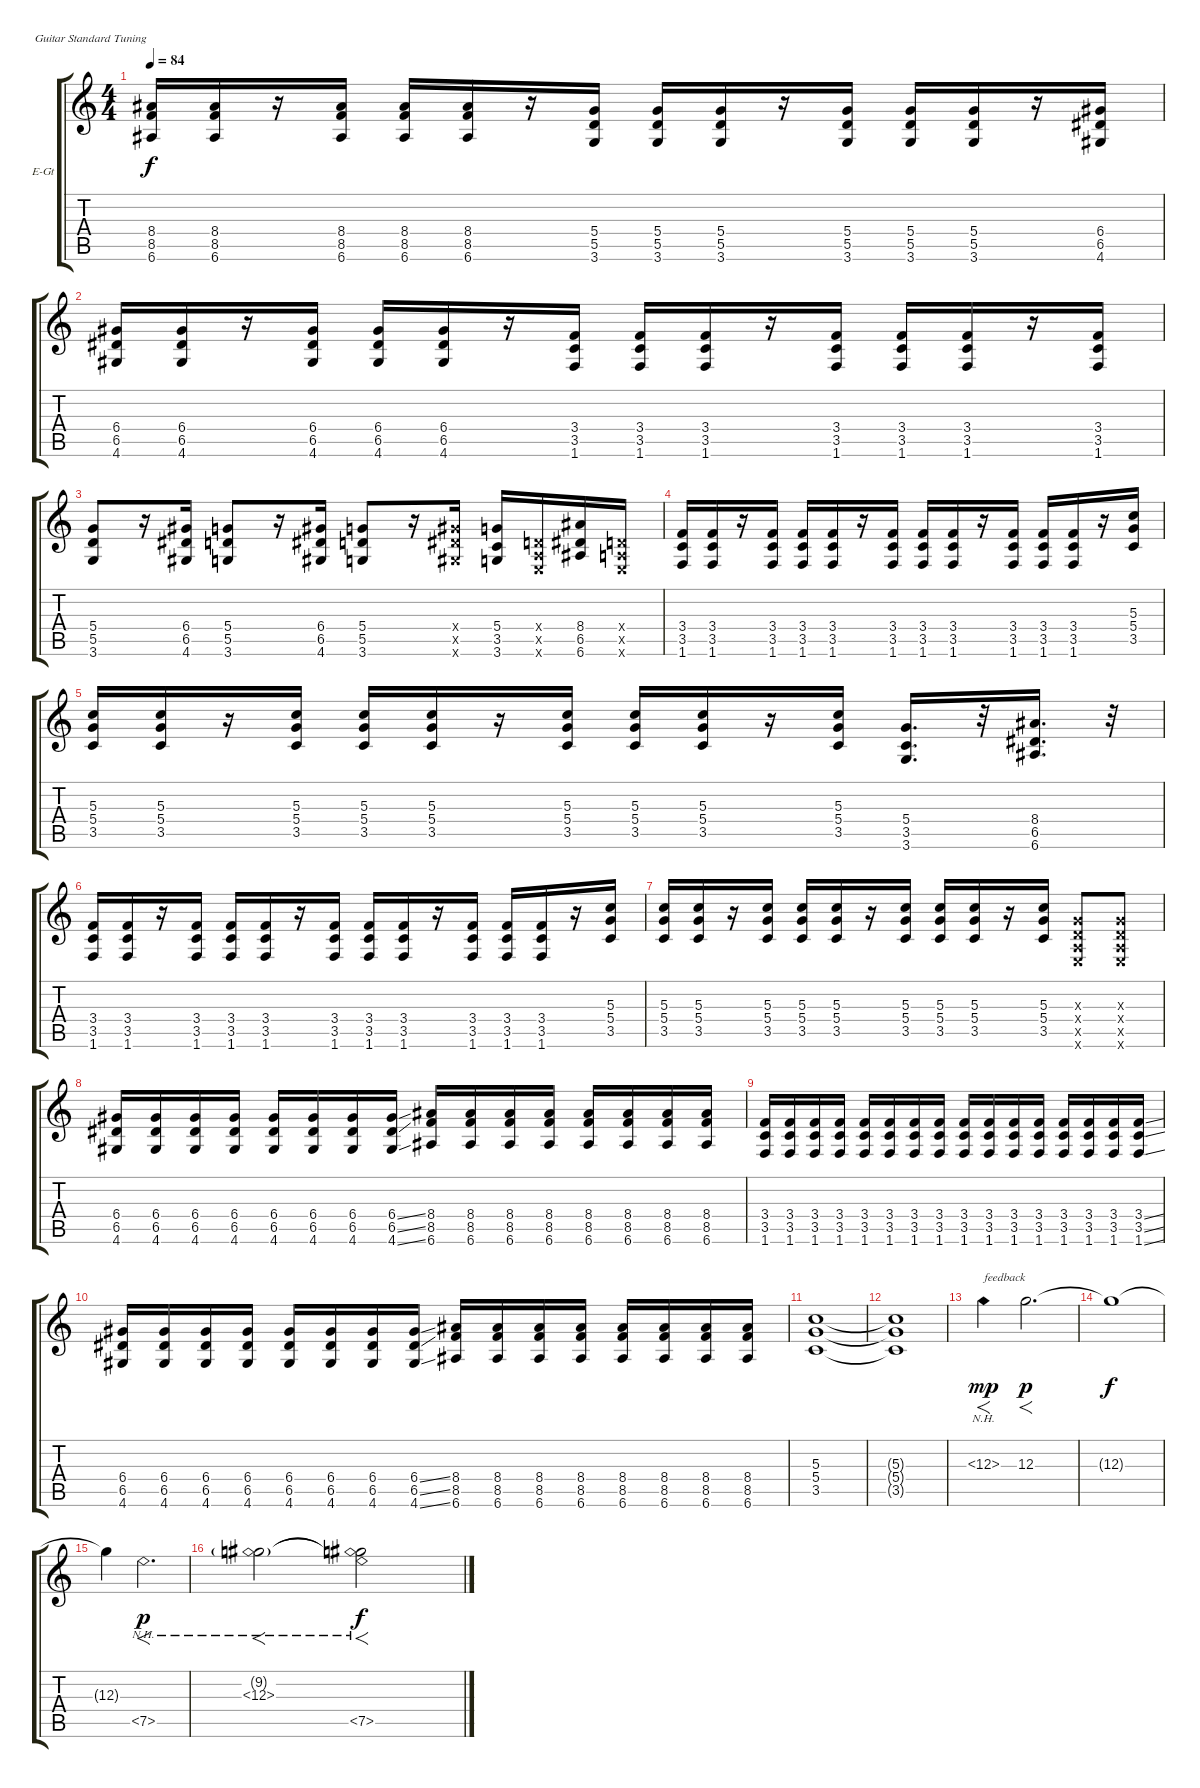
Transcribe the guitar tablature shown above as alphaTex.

\bracketExtendMode groupsimilarinstruments
\firstSystemTrackNameOrientation horizontal
\otherSystemsTrackNameOrientation horizontal
\track ("Guitar STANDARD ONE" "E-Gt") {solo instrument distortionguitar}
\staff {score tabs}
\tuning (E4 B3 G3 D3 A2 E2)
\ts (4 4)
\tempo 84
\clef g2
\ks c
(8.4 8.5 6.6).16{dy f} (8.4 8.5 6.6).16 r.16 (8.4 8.5 6.6).16 (8.4 8.5 6.6).16 (8.4 8.5 6.6).16 r.16 (5.4 5.5 3.6).16 (5.4 5.5 3.6).16 (5.4 5.5 3.6).16 r.16 (5.4 5.5 3.6).16 (5.4 5.5 3.6).16 (5.4 5.5 3.6).16 r.16 (6.4 6.5 4.6).16 |
(6.4 6.5 4.6).16 (6.4 6.5 4.6).16 r.16 (6.4 6.5 4.6).16 (6.4 6.5 4.6).16 (6.4 6.5 4.6).16 r.16 (3.4 3.5 1.6).16 (3.4 3.5 1.6).16 (3.4 3.5 1.6).16 r.16 (3.4 3.5 1.6).16 (3.4 3.5 1.6).16 (3.4 3.5 1.6).16 r.16 (3.4 3.5 1.6).16 |
(5.4 5.5 3.6).8 r.16 (6.4 6.5 4.6).16 (5.4 5.5 3.6).8 r.16 (6.4 6.5 4.6).16 (5.4 5.5 3.6).8 r.16 (6.4{x} 6.5{x} 4.6{x}).16 (5.4 3.5 3.6).16 (0.4{x} 0.5{x} 0.6{x}).16 (8.4 6.5 6.6).16 (0.4{x} 0.5{x} 0.6{x}).16 |
(3.4 3.5 1.6).16 (3.4 3.5 1.6).16 r.16 (3.4 3.5 1.6).16 (3.4 3.5 1.6).16 (3.4 3.5 1.6).16 r.16 (3.4 3.5 1.6).16 (3.4 3.5 1.6).16 (3.4 3.5 1.6).16 r.16 (3.4 3.5 1.6).16 (3.4 3.5 1.6).16 (3.4 3.5 1.6).16 r.16 (5.3 5.4 3.5).16 |
(5.3 5.4 3.5).16 (5.3 5.4 3.5).16 r.16 (5.3 5.4 3.5).16 (5.3 5.4 3.5).16 (5.3 5.4 3.5).16 r.16 (5.3 5.4 3.5).16 (5.3 5.4 3.5).16 (5.3 5.4 3.5).16 r.16 (5.3 5.4 3.5).16 (5.4 3.5 3.6).16{d} r.32 (8.4 6.5 6.6).16{d} r.32 |
(3.4 3.5 1.6).16 (3.4 3.5 1.6).16 r.16 (3.4 3.5 1.6).16 (3.4 3.5 1.6).16 (3.4 3.5 1.6).16 r.16 (3.4 3.5 1.6).16 (3.4 3.5 1.6).16 (3.4 3.5 1.6).16 r.16 (3.4 3.5 1.6).16 (3.4 3.5 1.6).16 (3.4 3.5 1.6).16 r.16 (5.3 5.4 3.5).16 |
(5.3 5.4 3.5).16 (5.3 5.4 3.5).16 r.16 (5.3 5.4 3.5).16 (5.3 5.4 3.5).16 (5.3 5.4 3.5).16 r.16 (5.3 5.4 3.5).16 (5.3 5.4 3.5).16 (5.3 5.4 3.5).16 r.16 (5.3 5.4 3.5).16 (0.3{x} 0.4{x} 0.5{x} 0.6{x}).8 (0.3{x} 0.4{x} 0.5{x} 0.6{x}).8 |
(6.4 6.5 4.6).16 (6.4 6.5 4.6).16 (6.4 6.5 4.6).16 (6.4 6.5 4.6).16 (6.4 6.5 4.6).16 (6.4 6.5 4.6).16 (6.4 6.5 4.6).16 (6.4{ss} 6.5{ss} 4.6{ss}).16 (8.4 8.5 6.6).16 (8.4 8.5 6.6).16 (8.4 8.5 6.6).16 (8.4 8.5 6.6).16 (8.4 8.5 6.6).16 (8.4 8.5 6.6).16 (8.4 8.5 6.6).16 (8.4 8.5 6.6).16 |
(3.4 3.5 1.6).16 (3.4 3.5 1.6).16 (3.4 3.5 1.6).16 (3.4 3.5 1.6).16 (3.4 3.5 1.6).16 (3.4 3.5 1.6).16 (3.4 3.5 1.6).16 (3.4 3.5 1.6).16 (3.4 3.5 1.6).16 (3.4 3.5 1.6).16 (3.4 3.5 1.6).16 (3.4 3.5 1.6).16 (3.4 3.5 1.6).16 (3.4 3.5 1.6).16 (3.4 3.5 1.6).16 (3.4{ss} 3.5{ss} 1.6{ss}).16 |
(6.4 6.5 4.6).16 (6.4 6.5 4.6).16 (6.4 6.5 4.6).16 (6.4 6.5 4.6).16 (6.4 6.5 4.6).16 (6.4 6.5 4.6).16 (6.4 6.5 4.6).16 (6.4{ss} 6.5{ss} 4.6{ss}).16 (8.4 8.5 6.6).16 (8.4 8.5 6.6).16 (8.4 8.5 6.6).16 (8.4 8.5 6.6).16 (8.4 8.5 6.6).16 (8.4 8.5 6.6).16 (8.4 8.5 6.6).16 (8.4 8.5 6.6).16 |
(5.3 5.4 3.5).1 |
(5.3{t} 5.4{t} 3.5{t}).1 |
12.3{nh}.4{f txt "feedback" dy mp} 12.3.2{f d dy p} |
12.3{t}.1{dy f} |
12.3{t}.4 7.5{nh}.2{f d dy p} |
(9.2{g} 12.3{nh}).2{f} (9.2{t} 12.3{nh t} 7.5{nh}).2{f dy f}
